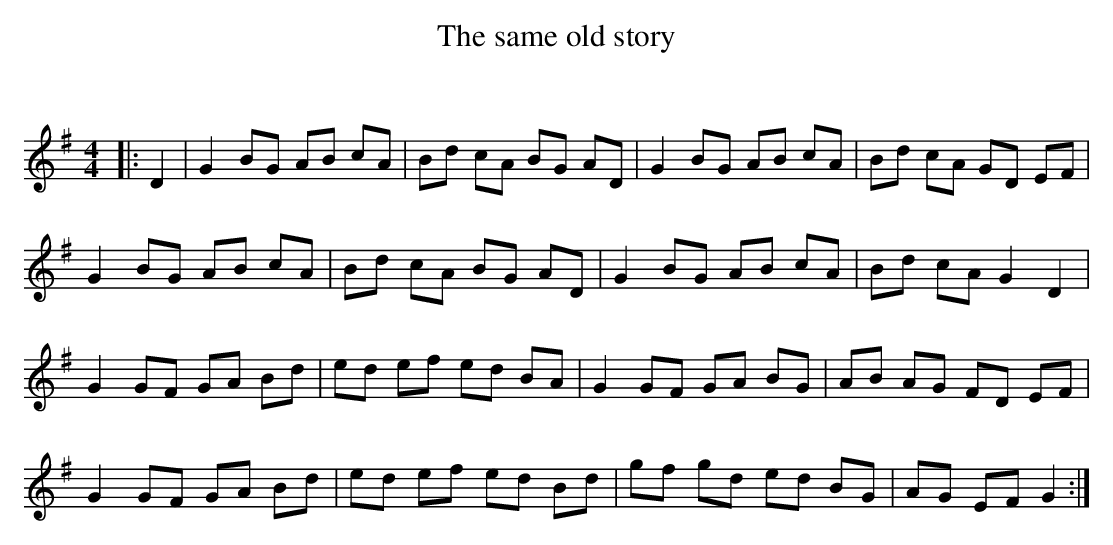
X:1
T: The same old story
C:
Q: 232
K:G
M:4/4
L:1/8
|:D2|G2 BG AB cA|Bd cA BG AD|G2 BG AB cA|Bd cA GD EF|
G2 BG AB cA|Bd cA BG AD|G2 BG AB cA|Bd cA G2 D2|
G2 GF GA Bd|ed ef ed BA|G2 GF GA BG|AB AG FD EF|
G2 GF GA Bd|ed ef ed Bd|gf gd ed BG|AG EF G2:|
